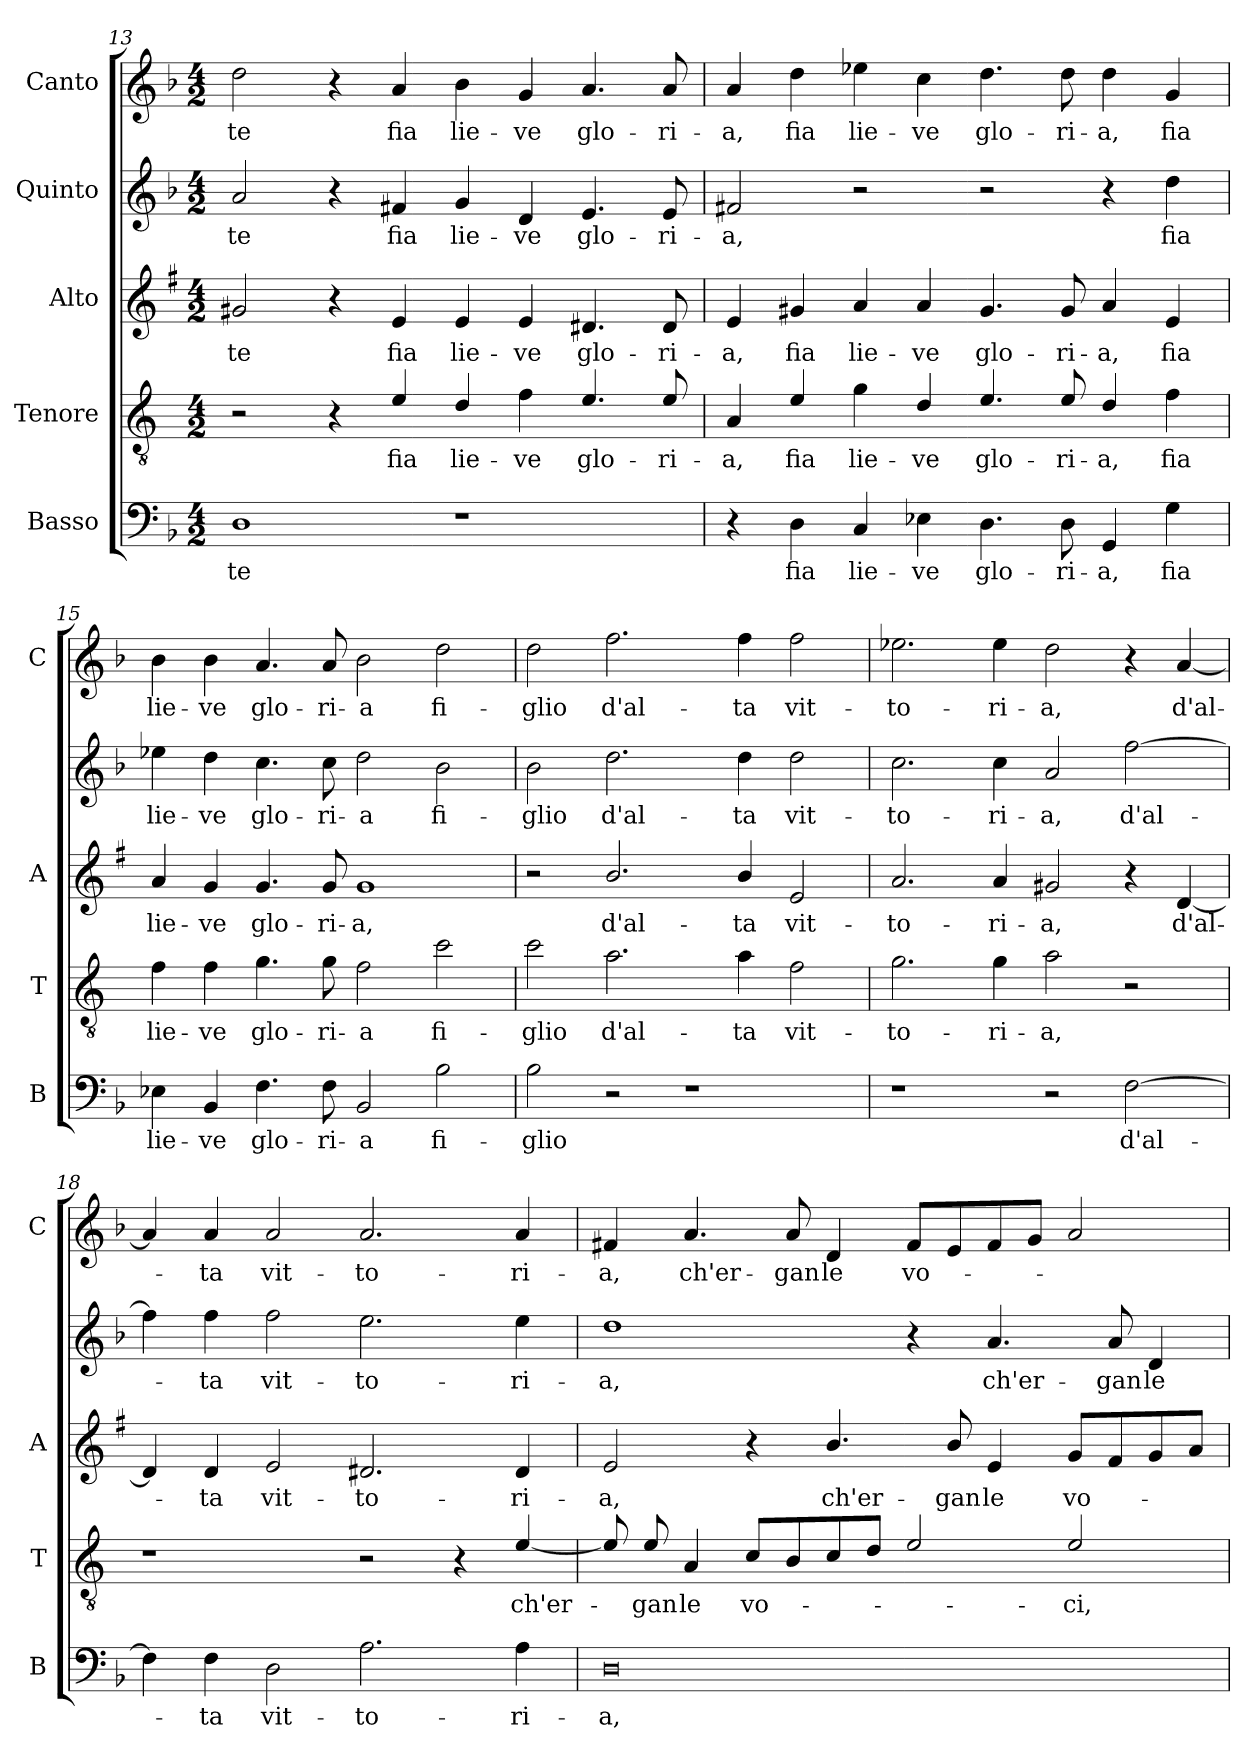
**kern	**text	**kern	**text	**kern	**text	**kern	**text	**kern	**text
*part5	*part5	*part4	*part4	*part3	*part3	*part2	*part2	*part1	*part1
*staff5	*staff5	*staff4	*staff4	*staff3	*staff3	*staff2	*staff2	*staff1	*staff1
*I"Basso	*	*I"Tenore	*	*I"Alto	*	*I"Quinto	*	*I"Canto	*
*I'B	*	*I'T	*	*I'A	*	*	*	*I'C	*
!!LO:LB:g=z
*clefF4	*	*clefGv2	*	*clefG2	*	*clefG2	*	*clefG2	*
*	*	*ITrd4c7	*	*ITrd1c2	*	*	*	*	*
*k[b-]	*	*k[b-]	*	*k[b-]	*	*k[b-]	*	*k[b-]	*
*F:	*	*F:	*	*F:	*	*F:	*	*F:	*
*M4/2	*	*M4/2	*	*M4/2	*	*M4/2	*	*M4/2	*
=13	=13	=13	=13	=13	=13	=13	=13	=13	=13
!	!LO:LY:b	!	!	!	!LO:LY:b	!	!LO:LY:b	!	!LO:LY:b
1D	te	2r	.	2f#X/	te	2a/	te	2dd\	te
.	.	4r	.	4r	.	4r	.	4r	.
!	!	!	!LO:LY:b	!	!LO:LY:b	!	!LO:LY:b	!	!LO:LY:b
.	.	4A/	fia	4d/	fia	4f#X/	fia	4a/	fia
!	!	!	!LO:LY:b	!	!LO:LY:b	!	!LO:LY:b	!	!LO:LY:b
1r	.	4G/	lie-	4d/	lie-	4g/	lie-	4b-\	lie-
!	!	!	!LO:LY:b	!	!LO:LY:b	!	!LO:LY:b	!	!LO:LY:b
.	.	4B-\	-ve	4d/	-ve	4d/	-ve	4g/	-ve
!	!	!	!LO:LY:b	!	!LO:LY:b	!	!LO:LY:b	!	!LO:LY:b
.	.	4.A/	glo-	4.c#X/	glo-	4.e/	glo-	4.a/	glo-
!	!	!	!LO:LY:b	!	!LO:LY:b	!	!LO:LY:b	!	!LO:LY:b
.	.	8A/	-ri-	8c#/	-ri-	8e/	-ri-	8a/	-ri-
=14	=14	=14	=14	=14	=14	=14	=14	=14	=14
!	!	!	!LO:LY:b	!	!LO:LY:b	!	!LO:LY:b	!	!LO:LY:b
4r	.	4D/	-a,	4d/	-a,	2f#X/	-a,	4a/	-a,
!	!LO:LY:b	!	!LO:LY:b	!	!LO:LY:b	!	!	!	!LO:LY:b
4D\	fia	4A/	fia	4f#X/	fia	.	.	4dd\	fia
!	!LO:LY:b	!	!LO:LY:b	!	!LO:LY:b	!	!	!	!LO:LY:b
4C/	lie-	4c\	lie-	4g/	lie-	2r	.	4ee-X\	lie-
!	!LO:LY:b	!	!LO:LY:b	!	!LO:LY:b	!	!	!	!LO:LY:b
4E-X\	-ve	4G/	-ve	4g/	-ve	.	.	4cc\	-ve
!	!LO:LY:b	!	!LO:LY:b	!	!LO:LY:b	!	!	!	!LO:LY:b
4.D\	glo-	4.A/	glo-	4.f#/	glo-	2r	.	4.dd\	glo-
!	!LO:LY:b	!	!LO:LY:b	!	!LO:LY:b	!	!	!	!LO:LY:b
8D\	-ri-	8A/	-ri-	8f#/	-ri-	.	.	8dd\	-ri-
!	!LO:LY:b	!	!LO:LY:b	!	!LO:LY:b	!	!	!	!LO:LY:b
4GG/	-a,	4G/	-a,	4g/	-a,	4r	.	4dd\	-a,
!	!LO:LY:b	!	!LO:LY:b	!	!LO:LY:b	!	!LO:LY:b	!	!LO:LY:b
4G\	fia	4B-\	fia	4d/	fia	4dd\	fia	4g/	fia
=15	=15	=15	=15	=15	=15	=15	=15	=15	=15
!	!LO:LY:b	!	!LO:LY:b	!	!LO:LY:b	!	!LO:LY:b	!	!LO:LY:b
4E-X\	lie-	4B-\	lie-	4g/	lie-	4ee-X\	lie-	4b-\	lie-
!	!LO:LY:b	!	!LO:LY:b	!	!LO:LY:b	!	!LO:LY:b	!	!LO:LY:b
4BB-/	-ve	4B-\	-ve	4f/	-ve	4dd\	-ve	4b-\	-ve
!	!LO:LY:b	!	!LO:LY:b	!	!LO:LY:b	!	!LO:LY:b	!	!LO:LY:b
4.F\	glo-	4.c\	glo-	4.f/	glo-	4.cc\	glo-	4.a/	glo-
!	!LO:LY:b	!	!LO:LY:b	!	!LO:LY:b	!	!LO:LY:b	!	!LO:LY:b
8F\	-ri-	8c\	-ri-	8f/	-ri-	8cc\	-ri-	8a/	-ri-
!	!LO:LY:b	!	!LO:LY:b	!	!LO:LY:b	!	!LO:LY:b	!	!LO:LY:b
2BB-/	-a	2B-\	-a	1f	-a,	2dd\	-a	2b-\	-a
!	!LO:LY:b	!	!LO:LY:b	!	!	!	!LO:LY:b	!	!LO:LY:b
2B-\	fi-	2f\	fi-	.	.	2b-\	fi-	2dd\	fi-
!!LO:PB:g=z
=16	=16	=16	=16	=16	=16	=16	=16	=16	=16
!	!LO:LY:b	!	!LO:LY:b	!	!	!	!LO:LY:b	!	!LO:LY:b
2B-\	-glio	2f\	-glio	2r	.	2b-\	-glio	2dd\	-glio
!	!	!	!LO:LY:b	!	!LO:LY:b	!	!LO:LY:b	!	!LO:LY:b
2r	.	2.d\	d'al-	2.a/	d'al-	2.dd\	d'al-	2.ff\	d'al-
1r	.	.	.	.	.	.	.	.	.
!	!	!	!LO:LY:b	!	!LO:LY:b	!	!LO:LY:b	!	!LO:LY:b
.	.	4d\	-ta	4a/	-ta	4dd\	-ta	4ff\	-ta
!	!	!	!LO:LY:b	!	!LO:LY:b	!	!LO:LY:b	!	!LO:LY:b
.	.	2B-\	vit-	2d/	vit-	2dd\	vit-	2ff\	vit-
=17	=17	=17	=17	=17	=17	=17	=17	=17	=17
!	!	!	!LO:LY:b	!	!LO:LY:b	!	!LO:LY:b	!	!LO:LY:b
1r	.	2.c\	-to-	2.g/	-to-	2.cc\	-to-	2.ee-X\	-to-
!	!	!	!LO:LY:b	!	!LO:LY:b	!	!LO:LY:b	!	!LO:LY:b
.	.	4c\	-ri-	4g/	-ri-	4cc\	-ri-	4ee-\	-ri-
!	!	!	!LO:LY:b	!	!LO:LY:b	!	!LO:LY:b	!	!LO:LY:b
2r	.	2d\	-a,	2f#X/	-a,	2a/	-a,	2dd\	-a,
!	!LO:LY:b	!	!	!	!	!	!LO:LY:b	!	!
[2F\	d'al-	2r	.	4r	.	[2ff\	d'al-	4r	.
!	!	!	!	!	!LO:LY:b	!	!	!	!LO:LY:b
.	.	.	.	[4c/	d'al-	.	.	[4a/	d'al-
=18	=18	=18	=18	=18	=18	=18	=18	=18	=18
4F\]	.	1r	.	4c/]	.	4ff\]	.	4a/]	.
!	!LO:LY:b	!	!	!	!LO:LY:b	!	!LO:LY:b	!	!LO:LY:b
4F\	-ta	.	.	4c/	-ta	4ff\	-ta	4a/	-ta
!	!LO:LY:b	!	!	!	!LO:LY:b	!	!LO:LY:b	!	!LO:LY:b
2D\	vit-	.	.	2d/	vit-	2ff\	vit-	2a/	vit-
!	!LO:LY:b	!	!	!	!LO:LY:b	!	!LO:LY:b	!	!LO:LY:b
2.A\	-to-	2r	.	2.c#X/	-to-	2.ee\	-to-	2.a/	-to-
.	.	4r	.	.	.	.	.	.	.
!	!LO:LY:b	!	!LO:LY:b	!	!LO:LY:b	!	!LO:LY:b	!	!LO:LY:b
4A\	-ri-	[4A/	ch'er-	4c#/	-ri-	4ee\	-ri-	4a/	-ri-
!!LO:LB:g=z
=19	=19	=19	=19	=19	=19	=19	=19	=19	=19
!	!LO:LY:b	!	!	!	!LO:LY:b	!	!LO:LY:b	!	!LO:LY:b
0D	-a,	8A/]	.	2d/	-a,	1dd	-a,	4f#X/	-a,
!	!	!	!LO:LY:b	!	!	!	!	!	!
.	.	8A/	-gan	.	.	.	.	.	.
!	!	!	!LO:LY:b	!	!	!	!	!	!LO:LY:b
.	.	4D/	le	.	.	.	.	4.a/	ch'er-
!	!	!	!LO:LY:b	!	!	!	!	!	!
.	.	8F/L	vo-	4r	.	.	.	.	.
!	!	!	!	!	!	!	!	!	!LO:LY:b
.	.	8E/	.	.	.	.	.	8a/	-gan
!	!	!	!	!	!LO:LY:b	!	!	!	!LO:LY:b
.	.	8F/	.	4.a/	ch'er-	.	.	4d/	le
.	.	8G/J	.	.	.	.	.	.	.
!	!	!	!	!	!	!	!	!	!LO:LY:b
.	.	2A/	.	.	.	4r	.	8f#/L	vo-
!	!	!	!	!	!LO:LY:b	!	!	!	!
.	.	.	.	8a/	-gan	.	.	8e/	.
!	!	!	!	!	!LO:LY:b	!	!LO:LY:b	!	!
.	.	.	.	4d/	le	4.a/	ch'er-	8f#/	.
.	.	.	.	.	.	.	.	8g/J	.
!	!	!	!LO:LY:b	!	!LO:LY:b	!	!	!	!
.	.	2A/	-ci,	8f/L	vo-	.	.	2a/	.
!	!	!	!	!	!	!	!LO:LY:b	!	!
.	.	.	.	8e/	.	8a/	-gan	.	.
!	!	!	!	!	!	!	!LO:LY:b	!	!
.	.	.	.	8f/	.	4d/	le	.	.
.	.	.	.	8g/J	.	.	.	.	.
=	=	=	=	=	=	=	=	=	=
*-	*-	*-	*-	*-	*-	*-	*-	*-	*-
